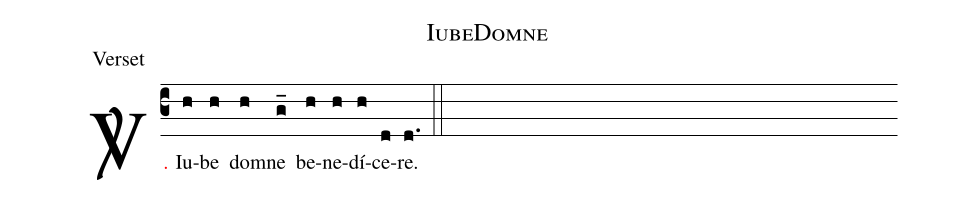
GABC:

name:IubeDomne;
office-part:Verset;
%%
(c3) <sp>V/</sp><v>{\red.}</v> I{u}(h)be(h) dom(h)ne(g_) be(h)ne(h)dí(h)ce(d)re.(d.) (::)
